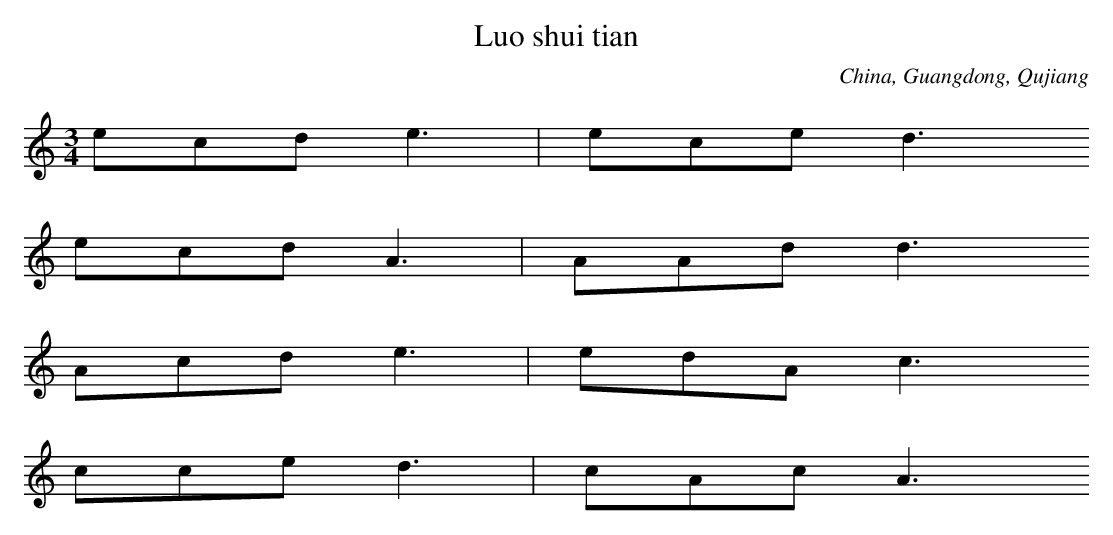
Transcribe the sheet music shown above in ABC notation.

X:1
T: Luo shui tian
O: China, Guangdong, Qujiang
M: 3/4
L: 1/8
K: C
ecde3 | eced3
ecdA3 | AAdd3
Acde3 | edAc3
cced3 | cAcA3
